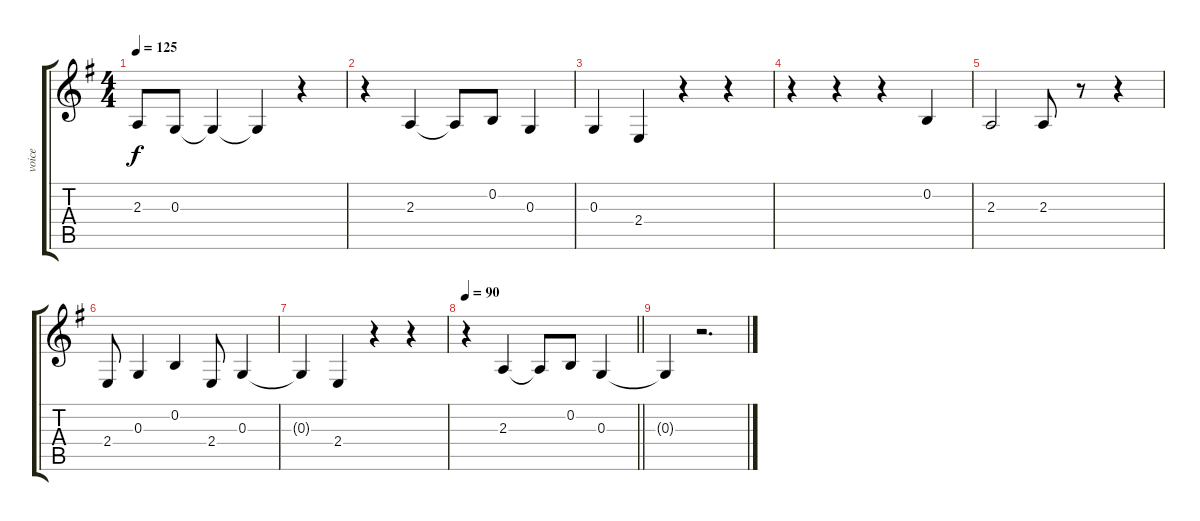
\track ("voice" "voice") {instrument clarinet}
\staff {score tabs}
\tuning (E4 B3 G3 D3 A2 E2) {hide}
\ts (4 4)
\tempo 125
\clef g2
\ks g
2.3.8{dy f} 0.3.8 0.3{t}.4 0.3{t}.4 r.4 |
r.4 2.3.4 2.3{t}.8 0.2.8 0.3.4 |
0.3.4 2.4.4 r.4 r.4 |
r.4 r.4 r.4 0.2.4 |
2.3.2 2.3.8 r.8 r.4 |
2.4.8 0.3.4 0.2.4 2.4.8 0.3.4 |
0.3{t}.4 2.4.4 r.4 r.4 |
\tempo 90
\barLineRight lightlight
r.4 2.3.4 2.3{t}.8 0.2.8 0.3.4 |
0.3{t}.4 r.2{d}
